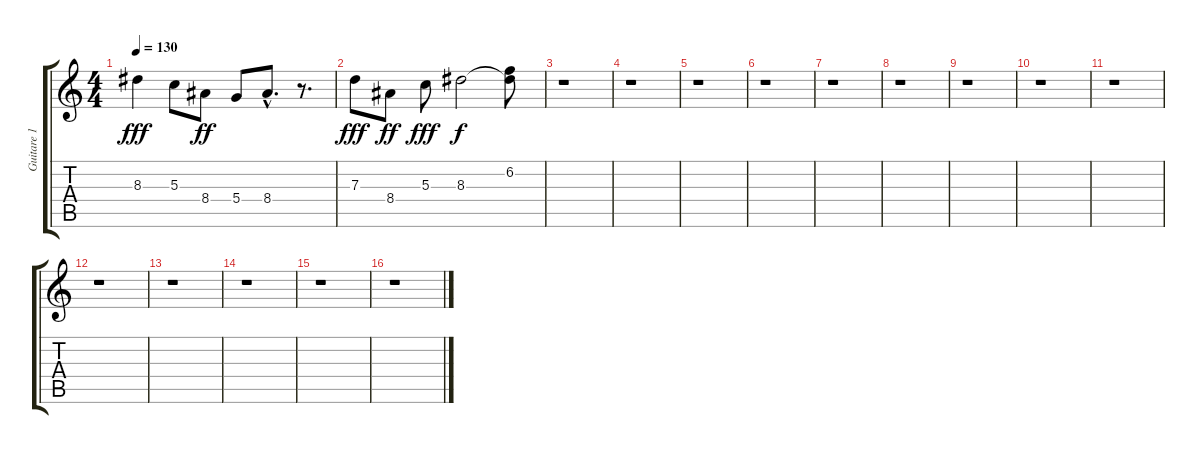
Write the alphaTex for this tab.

\track ("Guitare 1" "Guitare 1") {instrument distortionguitar}
\staff {score tabs}
\tuning (E4 B3 G3 D3 A2 E2) {hide}
\ts (4 4)
\tempo 130
\clef g2
\ks c
8.3.4{dy fff} 5.3.8 8.4.8{dy ff} 5.4.8 8.4{hac}.8{d} r.8{d} |
7.3.8{dy fff} 8.4.8{dy ff} 5.3.8{dy fff} 8.3.2{dy f} (6.2{t} 8.3{t}).8 |
r.1 |
r.1 |
r.1 |
r.1 |
r.1 |
r.1 |
r.1 |
r.1 |
r.1 |
r.1 |
r.1 |
r.1 |
r.1 |
r.1
